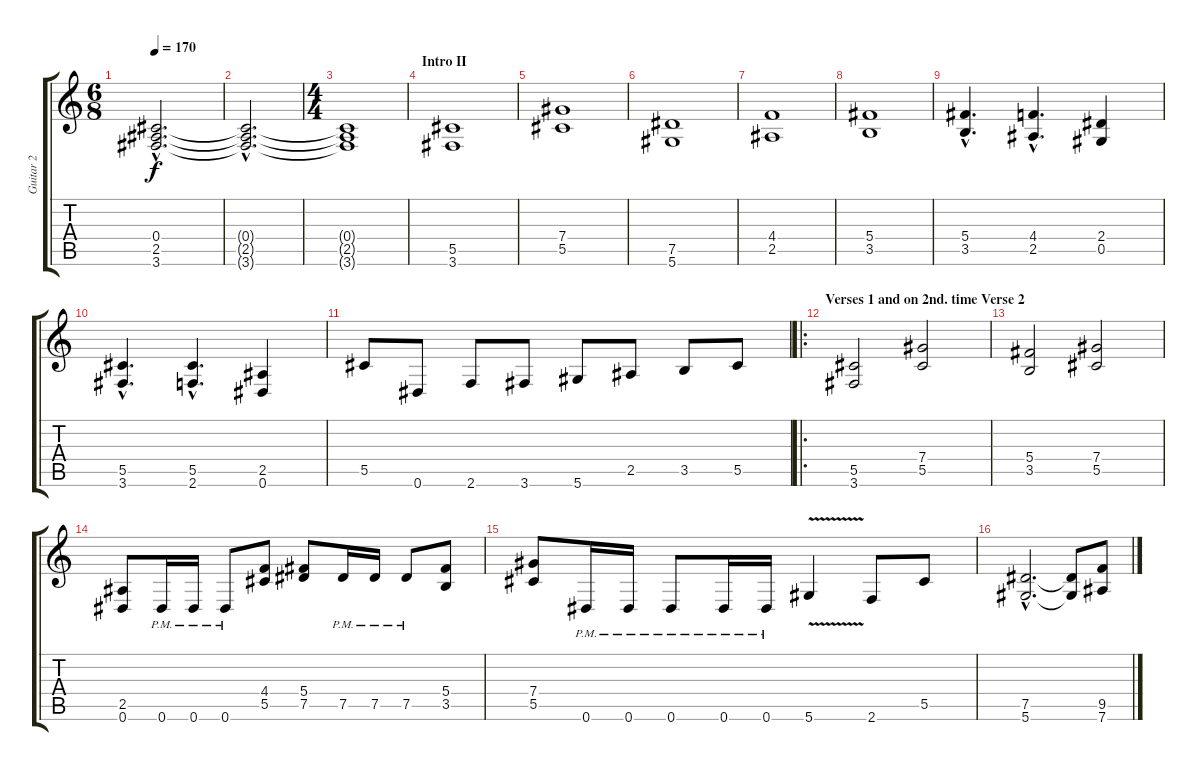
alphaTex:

\track ("Guitar 2" "Guitar 2") {instrument overdrivenguitar}
\staff {score tabs}
\tuning (Eb4 Bb3 Gb3 Db3 Ab2 Eb2) {hide}
\ts (6 8)
\tempo 170
\clef g2
\ks c
(0.4{hac} 2.5{hac} 3.6{hac}).2{d dy f} |
(0.4{hac t} 2.5{hac t} 3.6{hac t}).2{d} |
\ts (4 4)
(0.4{t} 2.5{t} 3.6{t}).1 |
\section ("" "Intro II")
(5.5 3.6).1 |
(7.4 5.5).1 |
(7.5 5.6).1 |
(4.4 2.5).1 |
(5.4 3.5).1 |
(5.4{hac} 3.5{hac}).4{d} (4.4{hac} 2.5{hac}).4{d} (2.4 0.5).4 |
(5.5{hac} 3.6{hac}).4{d} (5.5{hac} 2.6{hac}).4{d} (2.5 0.6).4 |
5.5.8 0.6.8 2.6.8 3.6.8 5.6.8 2.5.8 3.5.8 5.5.8 |
\ro
\section ("" "Verses 1 and on 2nd. time Verse 2")
(5.5 3.6).2 (7.4 5.5).2 |
(5.4 3.5).2 (7.4 5.5).2 |
(2.5 0.6).8 0.6{pm}.16 0.6{pm}.16 0.6{pm}.8 (4.4 5.5).8 (5.4 7.5).8 7.5{pm}.16 7.5{pm}.16 7.5{pm}.8 (5.4 3.5).8 |
(7.4 5.5).8 0.6{pm}.16 0.6{pm}.16 0.6{pm}.8 0.6{pm}.16 0.6{pm}.16 5.6{v}.4 2.6.8 5.5.8 |
(7.5{hac} 5.6{hac}).2{d} (7.5{t} 5.6{t}).8 (9.5 7.6).8
